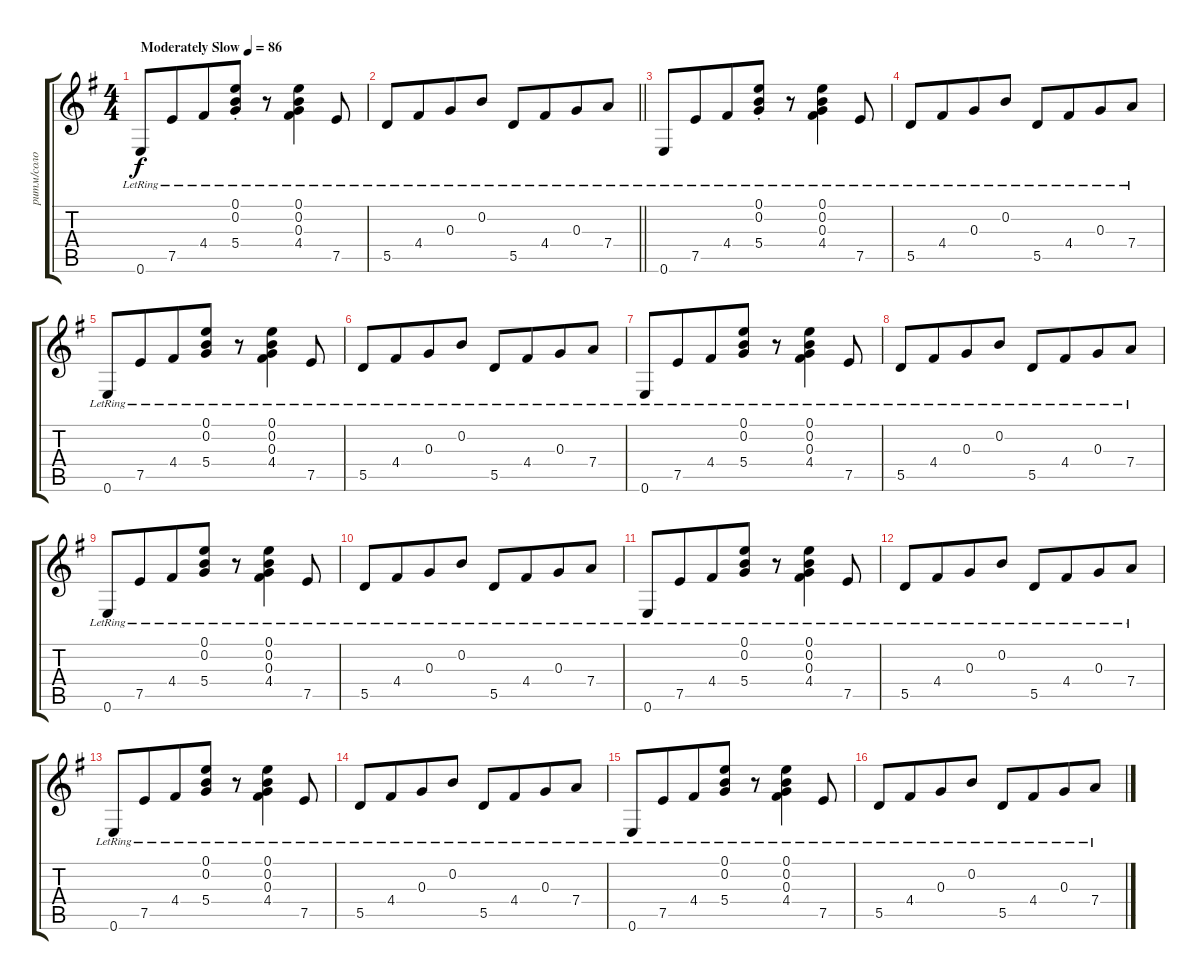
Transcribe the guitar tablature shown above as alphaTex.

\track ("ритм/соло" "ритм/соло") {instrument electricguitarjazz}
\staff {score tabs}
\tuning (E4 B3 G3 D3 A2 E2) {hide}
\ts (4 4)
\tempo (86 "Moderately Slow")
\clef g2
\ks eminor
0.6{lr}.8{dy f instrument electricguitarjazz} 7.5{lr}.8{beam merge} 4.4{lr}.8 (0.1{st lr} 0.2{st lr} 5.4{st lr}).8 r.8 (0.1{lr} 0.2{lr} 0.3{lr} 4.4{lr}).4 7.5{lr}.8 |
\barLineRight lightlight
5.5{lr}.8 4.4{lr}.8{beam merge} 0.3{lr}.8 0.2{lr}.8 5.5{lr}.8 4.4{lr}.8{beam merge} 0.3{lr}.8 7.4{lr}.8 |
\section ("" "")
0.6{lr}.8 7.5{lr}.8{beam merge} 4.4{lr}.8 (0.1{st lr} 0.2{st lr} 5.4{st lr}).8 r.8 (0.1{lr} 0.2{lr} 0.3{lr} 4.4{lr}).4 7.5{lr}.8 |
5.5{lr}.8 4.4{lr}.8{beam merge} 0.3{lr}.8 0.2{lr}.8 5.5{lr}.8 4.4{lr}.8{beam merge} 0.3{lr}.8 7.4{lr}.8 |
0.6{lr}.8 7.5{lr}.8{beam merge} 4.4{lr}.8 (0.1{lr} 0.2{lr} 5.4{lr}).8 r.8 (0.1{lr} 0.2{lr} 0.3{lr} 4.4{lr}).4 7.5{lr}.8 |
5.5{lr}.8 4.4{lr}.8{beam merge} 0.3{lr}.8 0.2{lr}.8 5.5{lr}.8 4.4{lr}.8{beam merge} 0.3{lr}.8 7.4{lr}.8 |
0.6{lr}.8 7.5{lr}.8{beam merge} 4.4{lr}.8 (0.1{lr} 0.2{lr} 5.4{lr}).8 r.8 (0.1{lr} 0.2{lr} 0.3{lr} 4.4{lr}).4 7.5{lr}.8 |
5.5{lr}.8 4.4{lr}.8{beam merge} 0.3{lr}.8 0.2{lr}.8 5.5{lr}.8 4.4{lr}.8{beam merge} 0.3{lr}.8 7.4{lr}.8 |
0.6{lr}.8 7.5{lr}.8{beam merge} 4.4{lr}.8 (0.1{lr} 0.2{lr} 5.4{lr}).8 r.8 (0.1{lr} 0.2{lr} 0.3{lr} 4.4{lr}).4 7.5{lr}.8 |
5.5{lr}.8 4.4{lr}.8{beam merge} 0.3{lr}.8 0.2{lr}.8 5.5{lr}.8 4.4{lr}.8{beam merge} 0.3{lr}.8 7.4{lr}.8 |
0.6{lr}.8 7.5{lr}.8{beam merge} 4.4{lr}.8 (0.1{lr} 0.2{lr} 5.4{lr}).8 r.8 (0.1{lr} 0.2{lr} 0.3{lr} 4.4{lr}).4 7.5{lr}.8 |
5.5{lr}.8 4.4{lr}.8{beam merge} 0.3{lr}.8 0.2{lr}.8 5.5{lr}.8 4.4{lr}.8{beam merge} 0.3{lr}.8 7.4{lr}.8 |
0.6{lr}.8 7.5{lr}.8{beam merge} 4.4{lr}.8 (0.1{lr} 0.2{lr} 5.4{lr}).8 r.8 (0.1{lr} 0.2{lr} 0.3{lr} 4.4{lr}).4 7.5{lr}.8 |
5.5{lr}.8 4.4{lr}.8{beam merge} 0.3{lr}.8 0.2{lr}.8 5.5{lr}.8 4.4{lr}.8{beam merge} 0.3{lr}.8 7.4{lr}.8 |
0.6{lr}.8 7.5{lr}.8{beam merge} 4.4{lr}.8 (0.1{lr} 0.2{lr} 5.4{lr}).8 r.8 (0.1{lr} 0.2{lr} 0.3{lr} 4.4{lr}).4 7.5{lr}.8 |
5.5{lr}.8 4.4{lr}.8{beam merge} 0.3{lr}.8 0.2{lr}.8 5.5{lr}.8 4.4{lr}.8{beam merge} 0.3{lr}.8 7.4{lr}.8
